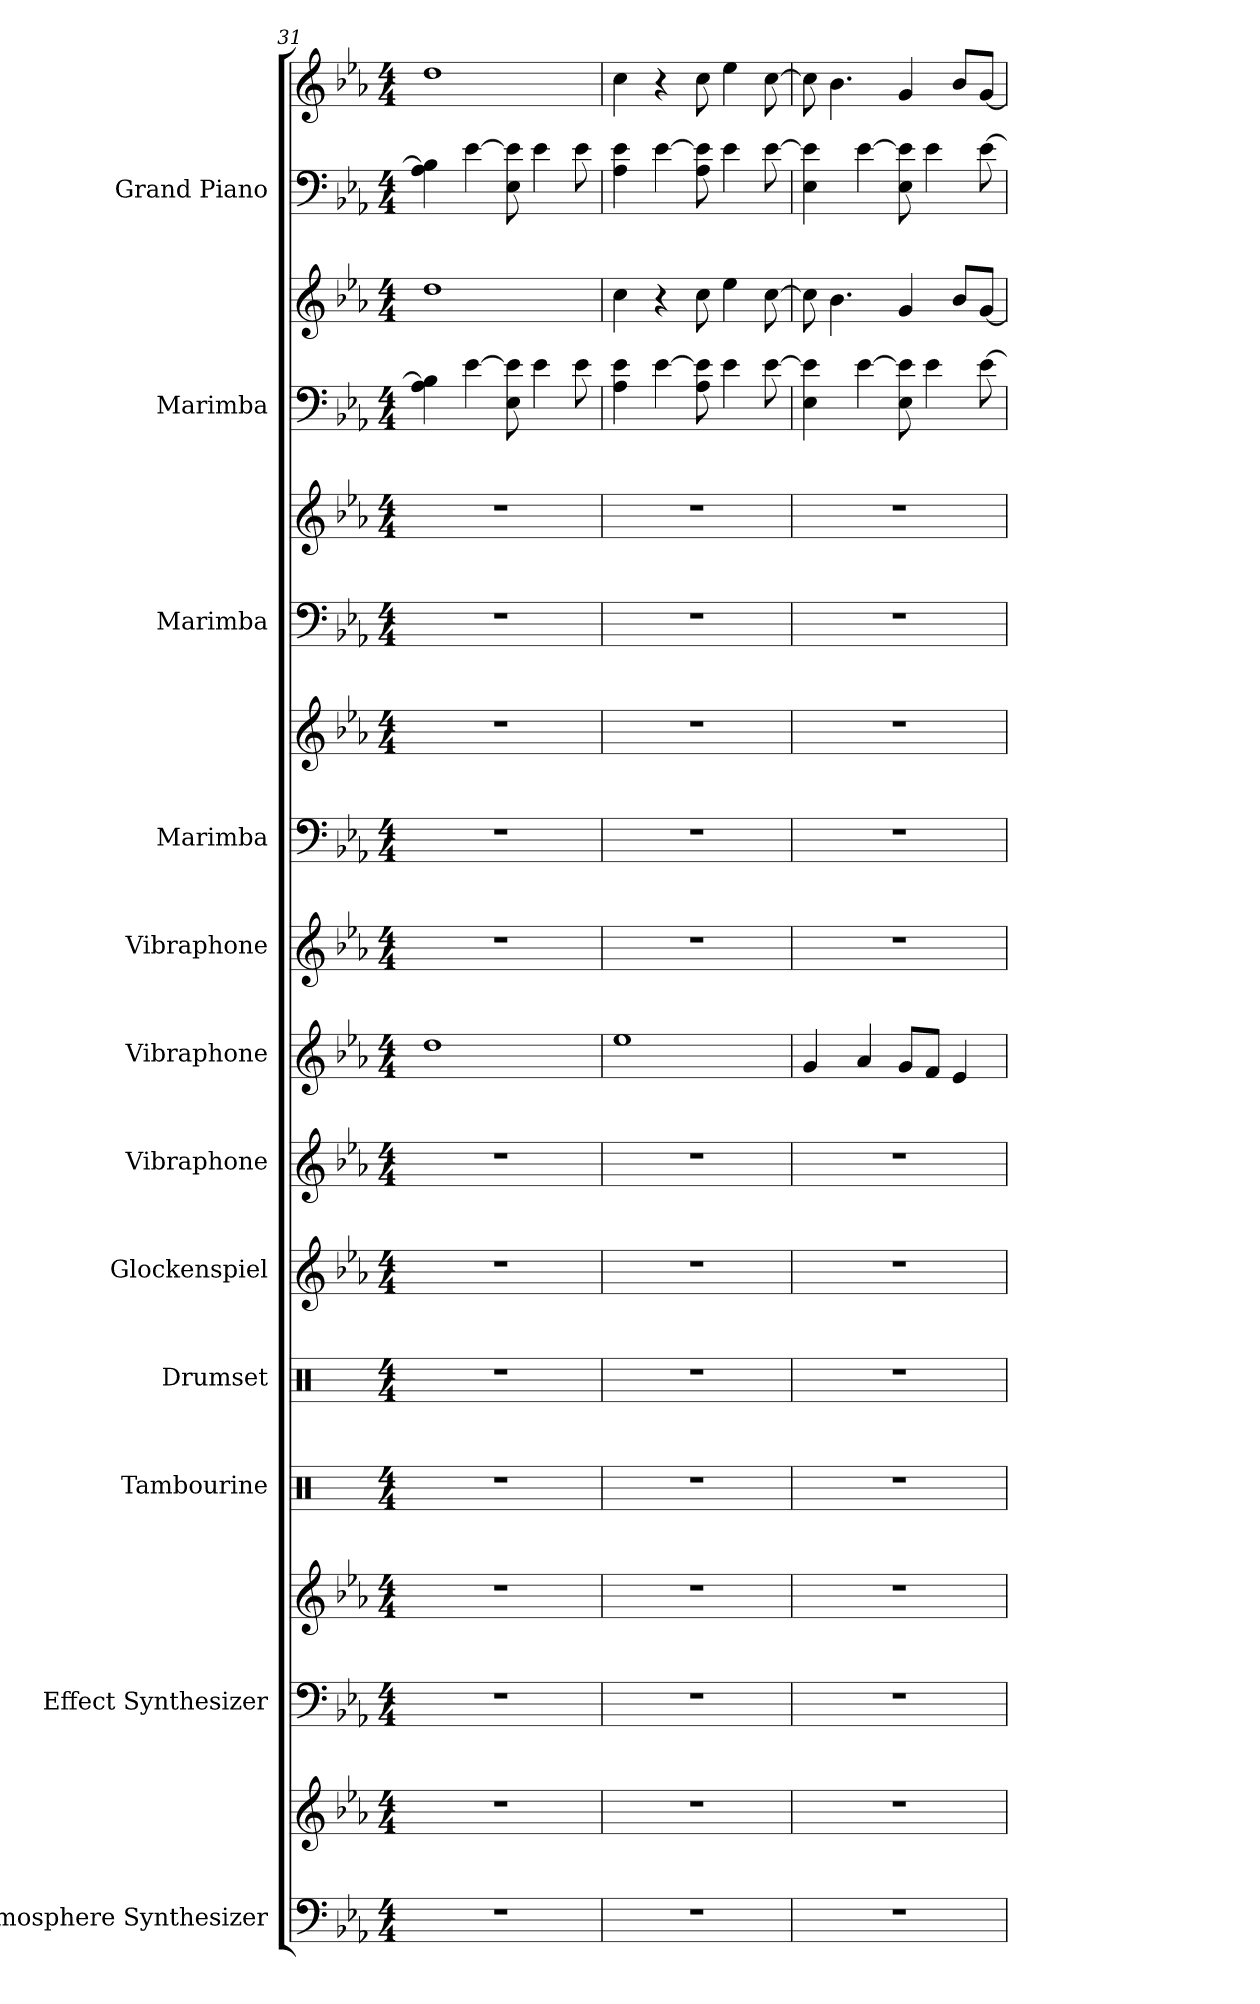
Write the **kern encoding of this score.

**kern	**kern	**kern	**kern	**kern	**kern	**kern	**kern	**kern	**kern	**kern	**kern	**kern	**kern	**kern	**kern	**kern	**kern
*part12	*part12	*part11	*part11	*part10	*part9	*part8	*part7	*part6	*part5	*part4	*part4	*part3	*part3	*part2	*part2	*part1	*part1
*staff18	*staff17	*staff16	*staff15	*staff14	*staff13	*staff12	*staff11	*staff10	*staff9	*staff8	*staff7	*staff6	*staff5	*staff4	*staff3	*staff2	*staff1
*I"Atmosphere Synthesizer	*	*I"Effect Synthesizer	*	*I"Tambourine	*I"Drumset	*I"Glockenspiel	*I"Vibraphone	*I"Vibraphone	*I"Vibraphone	*I"Marimba	*	*I"Marimba	*	*I"Marimba	*	*I"Grand Piano	*
*I'Synth.	*	*I'Synth.	*	*I'Tamb.	*I'Drs.	*I'Glk.	*I'Vib.	*I'Vib.	*I'Vib.	*I'Mrm.	*	*I'Mrm.	*	*I'Mrm.	*	*I'Pno.	*
*clefF4	*clefG2	*clefF4	*clefG2	*clefX	*clefX	*clefG2	*clefG2	*clefG2	*clefG2	*clefF4	*clefG2	*clefF4	*clefG2	*clefF4	*clefG2	*clefF4	*clefG2
*	*	*	*	*	*	*ITrd-14c-24	*	*	*	*	*	*	*	*	*	*	*
*k[b-e-a-]	*k[b-e-a-]	*k[b-e-a-]	*k[b-e-a-]	*k[]	*k[]	*k[b-e-a-]	*k[b-e-a-]	*k[b-e-a-]	*k[b-e-a-]	*k[b-e-a-]	*k[b-e-a-]	*k[b-e-a-]	*k[b-e-a-]	*k[b-e-a-]	*k[b-e-a-]	*k[b-e-a-]	*k[b-e-a-]
*M4/4	*M4/4	*M4/4	*M4/4	*M4/4	*M4/4	*M4/4	*M4/4	*M4/4	*M4/4	*M4/4	*M4/4	*M4/4	*M4/4	*M4/4	*M4/4	*M4/4	*M4/4
=31	=31	=31	=31	=31	=31	=31	=31	=31	=31	=31	=31	=31	=31	=31	=31	=31	=31
1r	1r	1r	1r	1r	1r	1r	1r	1dd	1r	1r	1r	1r	1r	4A-\ 4B-\]	1dd	4A-\ 4B-\]	1dd
.	.	.	.	.	.	.	.	.	.	.	.	.	.	[4e-\	.	[4e-\	.
.	.	.	.	.	.	.	.	.	.	.	.	.	.	8E-\ 8e-\]	.	8E-\ 8e-\]	.
.	.	.	.	.	.	.	.	.	.	.	.	.	.	4e-\	.	4e-\	.
.	.	.	.	.	.	.	.	.	.	.	.	.	.	8e-\	.	8e-\	.
=32	=32	=32	=32	=32	=32	=32	=32	=32	=32	=32	=32	=32	=32	=32	=32	=32	=32
1r	1r	1r	1r	1r	1r	1r	1r	1ee-	1r	1r	1r	1r	1r	4A-\ 4e-\	4cc\	4A-\ 4e-\	4cc\
.	.	.	.	.	.	.	.	.	.	.	.	.	.	[4e-\	4r	[4e-\	4r
.	.	.	.	.	.	.	.	.	.	.	.	.	.	8A-\ 8e-\]	8cc\	8A-\ 8e-\]	8cc\
.	.	.	.	.	.	.	.	.	.	.	.	.	.	4e-\	4ee-\	4e-\	4ee-\
.	.	.	.	.	.	.	.	.	.	.	.	.	.	[8e-\	[8cc\	[8e-\	[8cc\
=33	=33	=33	=33	=33	=33	=33	=33	=33	=33	=33	=33	=33	=33	=33	=33	=33	=33
1r	1r	1r	1r	1r	1r	1r	1r	4g/	1r	1r	1r	1r	1r	4E-\ 4e-\]	8cc\]	4E-\ 4e-\]	8cc\]
.	.	.	.	.	.	.	.	.	.	.	.	.	.	.	4.b-\	.	4.b-\
.	.	.	.	.	.	.	.	4a-/	.	.	.	.	.	[4e-\	.	[4e-\	.
.	.	.	.	.	.	.	.	8g/L	.	.	.	.	.	8E-\ 8e-\]	4g/	8E-\ 8e-\]	4g/
.	.	.	.	.	.	.	.	8f/J	.	.	.	.	.	4e-\	.	4e-\	.
.	.	.	.	.	.	.	.	4e-/	.	.	.	.	.	.	8b-/L	.	8b-/L
.	.	.	.	.	.	.	.	.	.	.	.	.	.	[8e-\	[8g/J	[8e-\	[8g/J
=	=	=	=	=	=	=	=	=	=	=	=	=	=	=	=	=	=
*-	*-	*-	*-	*-	*-	*-	*-	*-	*-	*-	*-	*-	*-	*-	*-	*-	*-
